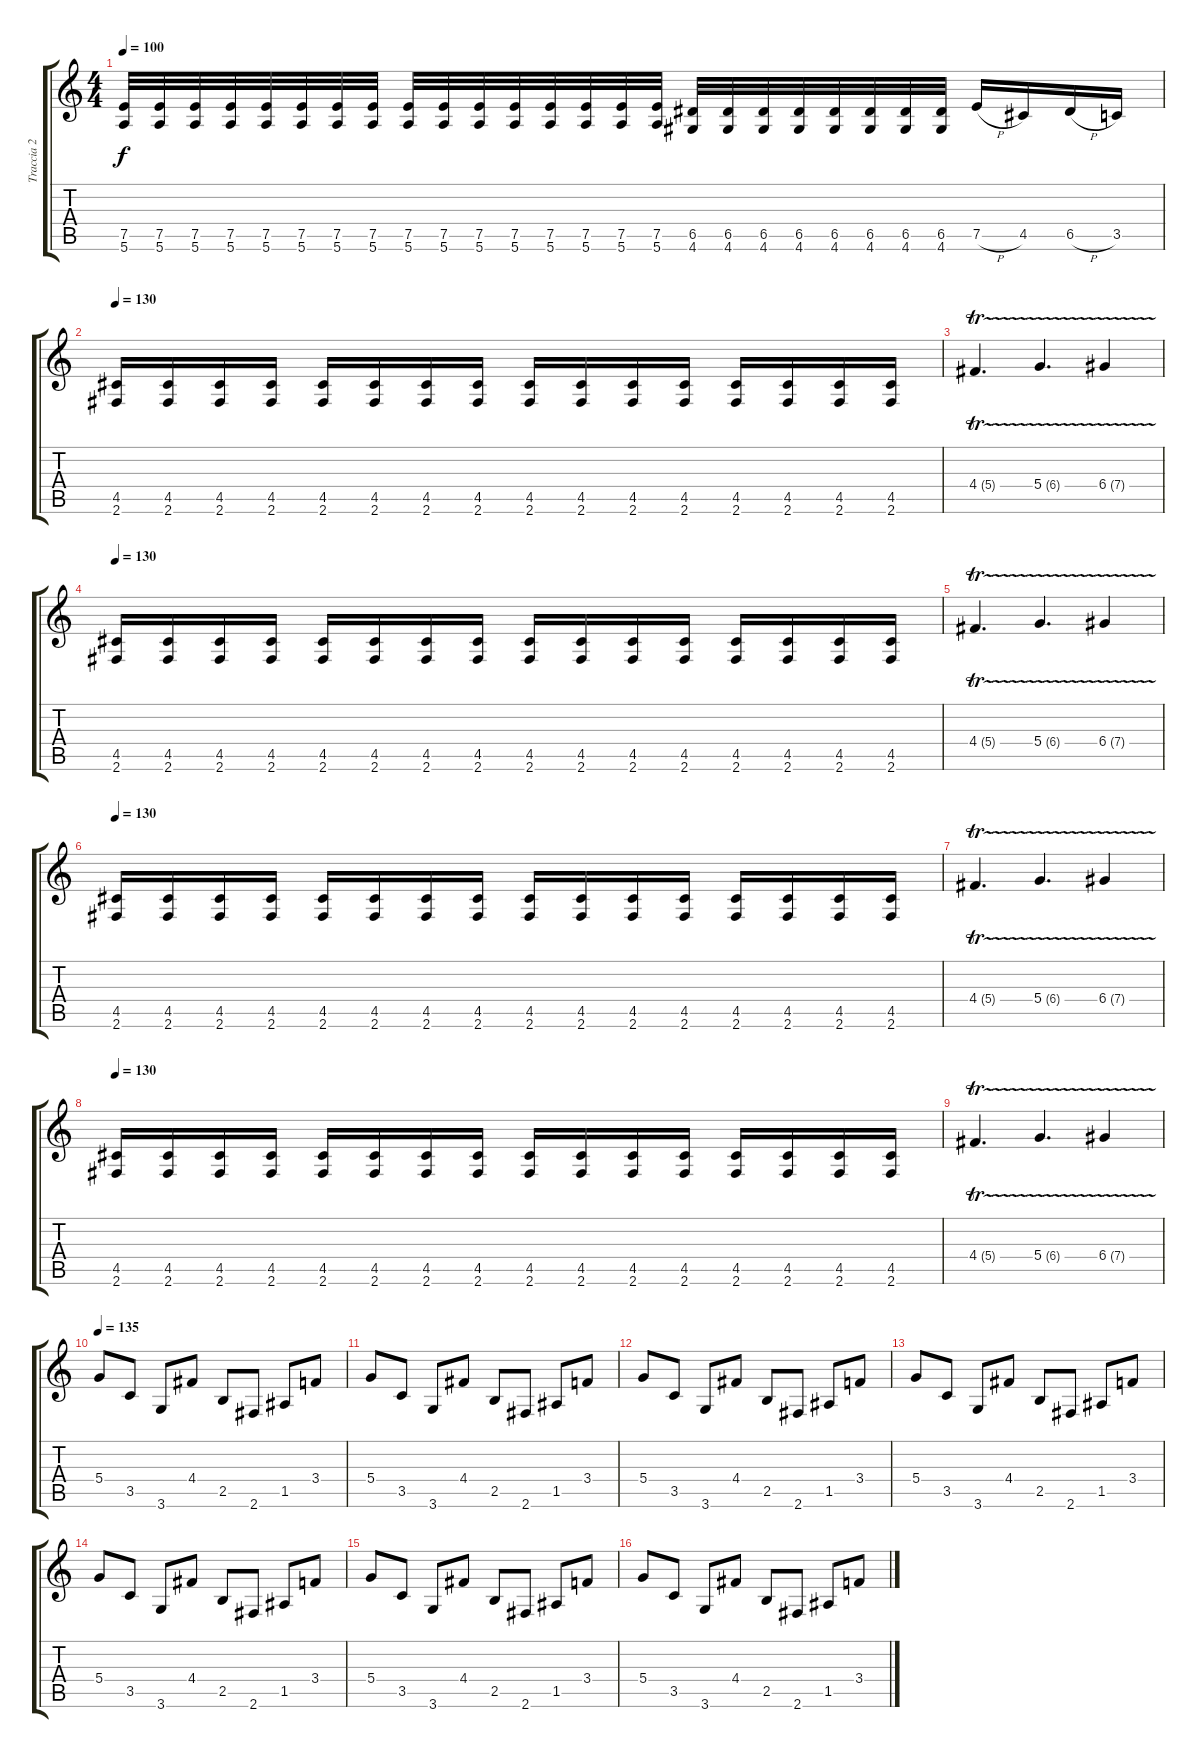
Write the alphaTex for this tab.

\track ("Traccia 2" "Traccia 2") {instrument distortionguitar}
\staff {score tabs}
\tuning (E4 B3 G3 D3 A2 E2) {hide}
\ts (4 4)
\tempo 100
\clef g2
\ks c
(7.5 5.6).32{dy f} (7.5 5.6).32 (7.5 5.6).32 (7.5 5.6).32 (7.5 5.6).32 (7.5 5.6).32 (7.5 5.6).32 (7.5 5.6).32 (7.5 5.6).32 (7.5 5.6).32 (7.5 5.6).32 (7.5 5.6).32 (7.5 5.6).32 (7.5 5.6).32 (7.5 5.6).32 (7.5 5.6).32 (6.5 4.6).32 (6.5 4.6).32 (6.5 4.6).32 (6.5 4.6).32 (6.5 4.6).32 (6.5 4.6).32 (6.5 4.6).32 (6.5 4.6).32 7.5{h}.16 4.5.16 6.5{h}.16 3.5.16 |
\tempo 130
(4.5 2.6).16 (4.5 2.6).16 (4.5 2.6).16 (4.5 2.6).16 (4.5 2.6).16 (4.5 2.6).16 (4.5 2.6).16 (4.5 2.6).16 (4.5 2.6).16 (4.5 2.6).16 (4.5 2.6).16 (4.5 2.6).16 (4.5 2.6).16 (4.5 2.6).16 (4.5 2.6).16 (4.5 2.6).16 |
4.4{tr (5 32)}.4{d} 5.4{tr (6 32)}.4{d} 6.4{tr (7 32)}.4 |
\tempo 130
(4.5 2.6).16 (4.5 2.6).16 (4.5 2.6).16 (4.5 2.6).16 (4.5 2.6).16 (4.5 2.6).16 (4.5 2.6).16 (4.5 2.6).16 (4.5 2.6).16 (4.5 2.6).16 (4.5 2.6).16 (4.5 2.6).16 (4.5 2.6).16 (4.5 2.6).16 (4.5 2.6).16 (4.5 2.6).16 |
4.4{tr (5 32)}.4{d} 5.4{tr (6 32)}.4{d} 6.4{tr (7 32)}.4 |
\tempo 130
(4.5 2.6).16 (4.5 2.6).16 (4.5 2.6).16 (4.5 2.6).16 (4.5 2.6).16 (4.5 2.6).16 (4.5 2.6).16 (4.5 2.6).16 (4.5 2.6).16 (4.5 2.6).16 (4.5 2.6).16 (4.5 2.6).16 (4.5 2.6).16 (4.5 2.6).16 (4.5 2.6).16 (4.5 2.6).16 |
4.4{tr (5 32)}.4{d} 5.4{tr (6 32)}.4{d} 6.4{tr (7 32)}.4 |
\tempo 130
(4.5 2.6).16 (4.5 2.6).16 (4.5 2.6).16 (4.5 2.6).16 (4.5 2.6).16 (4.5 2.6).16 (4.5 2.6).16 (4.5 2.6).16 (4.5 2.6).16 (4.5 2.6).16 (4.5 2.6).16 (4.5 2.6).16 (4.5 2.6).16 (4.5 2.6).16 (4.5 2.6).16 (4.5 2.6).16 |
4.4{tr (5 32)}.4{d} 5.4{tr (6 32)}.4{d} 6.4{tr (7 32)}.4 |
\tempo 135
5.4.8 3.5.8 3.6.8 4.4.8 2.5.8 2.6.8 1.5.8 3.4.8 |
5.4.8 3.5.8 3.6.8 4.4.8 2.5.8 2.6.8 1.5.8 3.4.8 |
5.4.8 3.5.8 3.6.8 4.4.8 2.5.8 2.6.8 1.5.8 3.4.8 |
5.4.8 3.5.8 3.6.8 4.4.8 2.5.8 2.6.8 1.5.8 3.4.8 |
5.4.8 3.5.8 3.6.8 4.4.8 2.5.8 2.6.8 1.5.8 3.4.8 |
5.4.8 3.5.8 3.6.8 4.4.8 2.5.8 2.6.8 1.5.8 3.4.8 |
5.4.8 3.5.8 3.6.8 4.4.8 2.5.8 2.6.8 1.5.8 3.4.8
